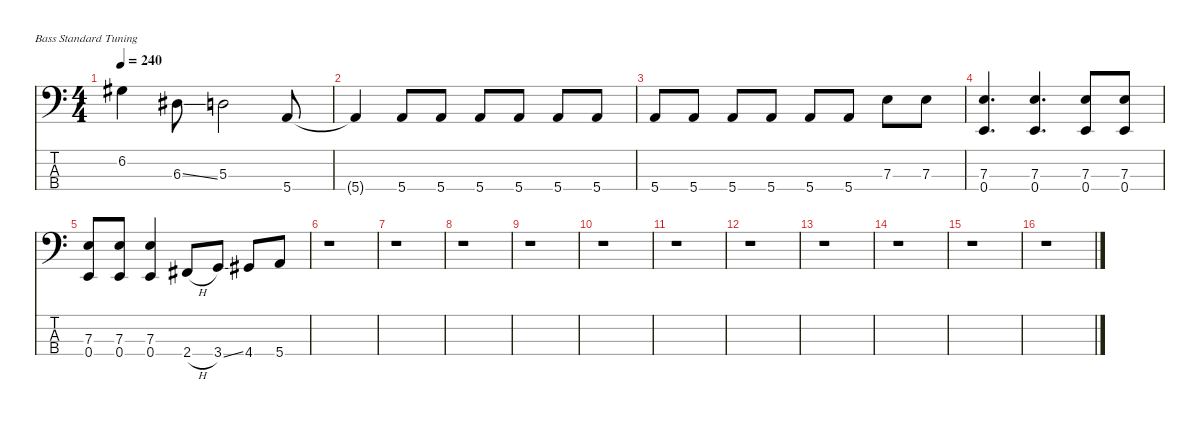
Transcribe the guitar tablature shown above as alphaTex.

\defaultSystemsLayout 4
\hideDynamics
\bracketExtendMode nobrackets
\singleTrackTrackNamePolicy hidden
\multiTrackTrackNamePolicy hidden
\otherSystemsTrackNameOrientation horizontal
\track ("Bass" "el.bs.") {instrument electricbassfinger}
\staff {score tabs}
\tuning (G2 D2 A1 E1)
\ts (4 4)
\tempo 240
\clef f4
\ks c
6.2{acc #}.4{dy f} 6.3{ss acc #}.8 5.3.2 5.4.8 |
5.4{t}.4 5.4.8 5.4.8 5.4.8 5.4.8 5.4.8 5.4.8 |
5.4.8 5.4.8 5.4.8 5.4.8 5.4.8 5.4.8 7.3.8 7.3.8 |
(7.3 0.4).4{d} (7.3 0.4).4{d} (7.3 0.4).8 (7.3 0.4).8 |
(7.3 0.4).8 (7.3 0.4).8 (7.3 0.4).4 2.4{h acc #}.8 3.4{ss}.8 4.4{acc #}.8 5.4.8 |
r.1 |
r.1 |
r.1 |
r.1 |
r.1 |
r.1 |
r.1 |
r.1 |
r.1 |
r.1 |
r.1
